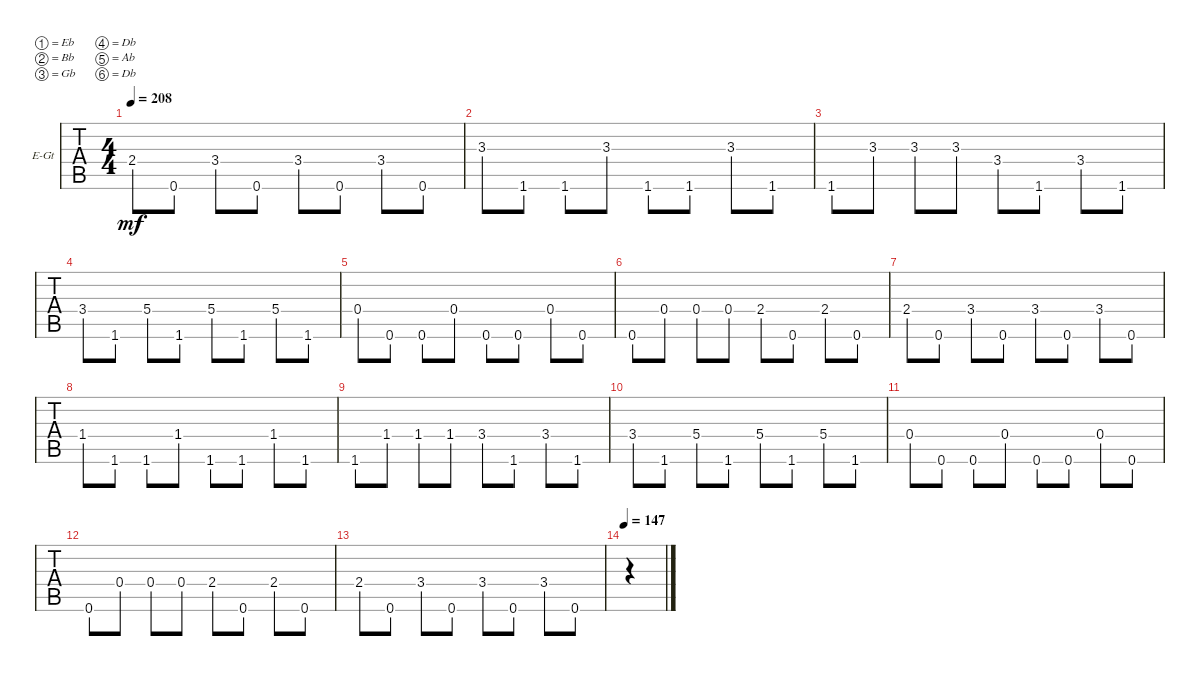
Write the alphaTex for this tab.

\defaultSystemsLayout 4
\bracketExtendMode groupsimilarinstruments
\firstSystemTrackNameOrientation horizontal
\otherSystemsTrackNameOrientation horizontal
\track ("Guitar 1" "E-Gt") {instrument distortionguitar}
\staff {tabs}
\tuning (Eb4 Bb3 Gb3 Db3 Ab2 Db2)
\ts (4 4)
\tempo 208
\clef g2
\ks c
2.4.8{dy mf} 0.6.8 3.4.8 0.6.8 3.4.8 0.6.8 3.4.8 0.6.8 |
3.3.8 1.6.8 1.6.8 3.3.8 1.6.8 1.6.8 3.3.8 1.6.8 |
1.6.8 3.3.8 3.3.8 3.3.8 3.4.8 1.6.8 3.4.8 1.6.8 |
3.4.8 1.6.8 5.4.8 1.6.8 5.4.8 1.6.8 5.4.8 1.6.8 |
0.4.8 0.6.8 0.6.8 0.4.8 0.6.8 0.6.8 0.4.8 0.6.8 |
0.6.8 0.4.8 0.4.8 0.4.8 2.4.8 0.6.8 2.4.8 0.6.8 |
2.4.8 0.6.8 3.4.8 0.6.8 3.4.8 0.6.8 3.4.8 0.6.8 |
1.4.8 1.6.8 1.6.8 1.4.8 1.6.8 1.6.8 1.4.8 1.6.8 |
1.6.8 1.4.8 1.4.8 1.4.8 3.4.8 1.6.8 3.4.8 1.6.8 |
3.4.8 1.6.8 5.4.8 1.6.8 5.4.8 1.6.8 5.4.8 1.6.8 |
0.4.8 0.6.8 0.6.8 0.4.8 0.6.8 0.6.8 0.4.8 0.6.8 |
0.6.8 0.4.8 0.4.8 0.4.8 2.4.8 0.6.8 2.4.8 0.6.8 |
2.4.8 0.6.8 3.4.8 0.6.8 3.4.8 0.6.8 3.4.8 0.6.8 |
\tempo 147
